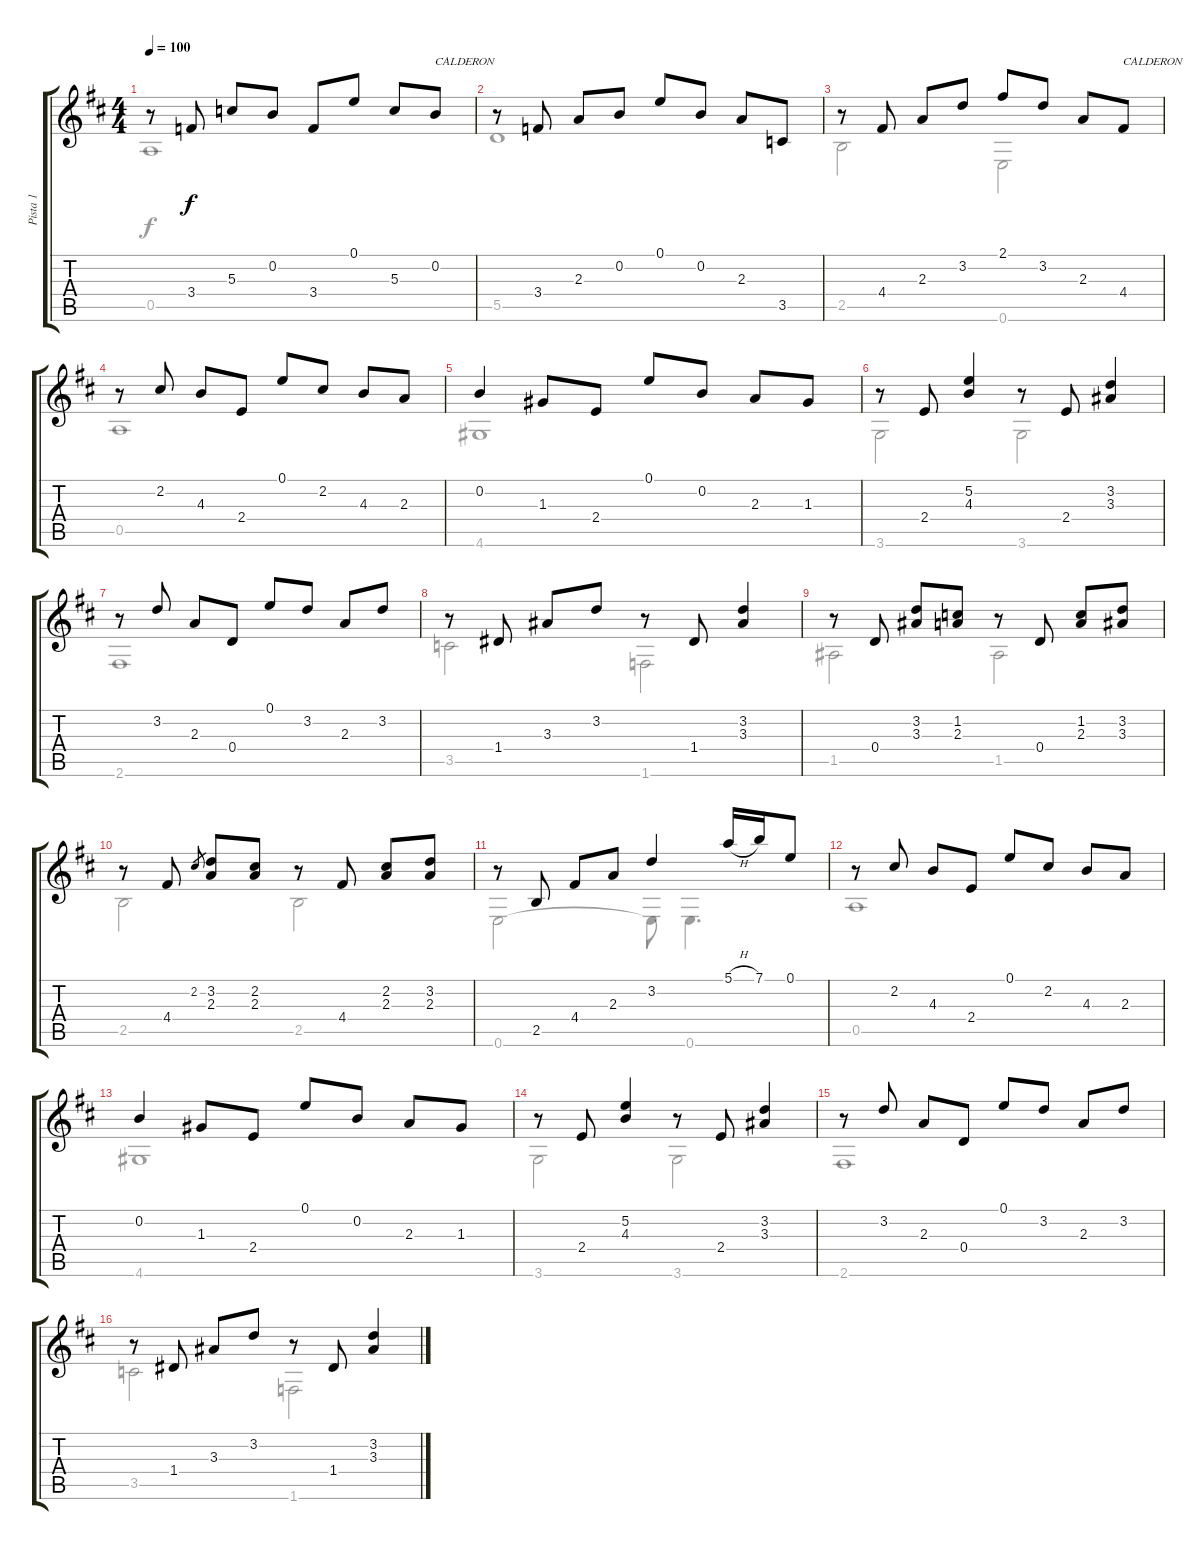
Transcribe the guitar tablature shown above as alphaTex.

\track ("Pista 1" "Pista 1") {instrument acousticguitarsteel}
\staff {score tabs}
\tuning (E4 B3 G3 D3 A2 E2) {hide}
\voice
\ts (4 4)
\tempo 100
\clef g2
\ks d
r.8{dy f} 3.4.8 5.3.8 0.2.8 3.4.8 0.1.8 5.3.8 0.2.8{txt "CALDERON"} |
r.8 3.4.8 2.3.8 0.2.8 0.1.8 0.2.8 2.3.8 3.5.8 |
r.8 4.4.8 2.3.8 3.2.8 2.1.8 3.2.8 2.3.8 4.4.8{txt "CALDERON"} |
r.8 2.2.8 4.3.8 2.4.8 0.1.8 2.2.8 4.3.8 2.3.8 |
0.2.4 1.3.8 2.4.8 0.1.8 0.2.8 2.3.8 1.3.8 |
r.8 2.4.8 (5.2 4.3).4 r.8 2.4.8 (3.2 3.3).4 |
r.8 3.2.8 2.3.8 0.4.8 0.1.8 3.2.8 2.3.8 3.2.8 |
r.8 1.4.8 3.3.8 3.2.8 r.8 1.4.8 (3.2 3.3).4 |
r.8 0.4.8 (3.2 3.3).8 (1.2 2.3).8 r.8 0.4.8 (1.2 2.3).8 (3.2 3.3).8 |
r.8 4.4.8 2.2.8{gr} (3.2 2.3).8 (2.2 2.3).8 r.8 4.4.8 (2.2 2.3).8 (3.2 2.3).8 |
r.8 2.5.8 4.4.8 2.3.8 3.2.4 5.1{h}.16 7.1.16 0.1.8 |
r.8 2.2.8 4.3.8 2.4.8 0.1.8 2.2.8 4.3.8 2.3.8 |
0.2.4 1.3.8 2.4.8 0.1.8 0.2.8 2.3.8 1.3.8 |
r.8 2.4.8 (5.2 4.3).4 r.8 2.4.8 (3.2 3.3).4 |
r.8 3.2.8 2.3.8 0.4.8 0.1.8 3.2.8 2.3.8 3.2.8 |
r.8 1.4.8 3.3.8 3.2.8 r.8 1.4.8 (3.2 3.3).4
\voice
\clef g2
\ottava regular
\simile none
\ks d
0.5.1{dy f} |
5.5.1 |
2.5.2 0.6.2 |
0.5.1 |
4.6.1 |
3.6.2 3.6.2 |
2.6.1 |
3.5.2 1.6.2 |
1.5.2 1.5.2 |
2.5.2 2.5.2 |
0.6.2 0.6{t}.8 0.6.4{d} |
0.5.1 |
4.6.1 |
3.6.2 3.6.2 |
2.6.1 |
3.5.2 1.6.2
